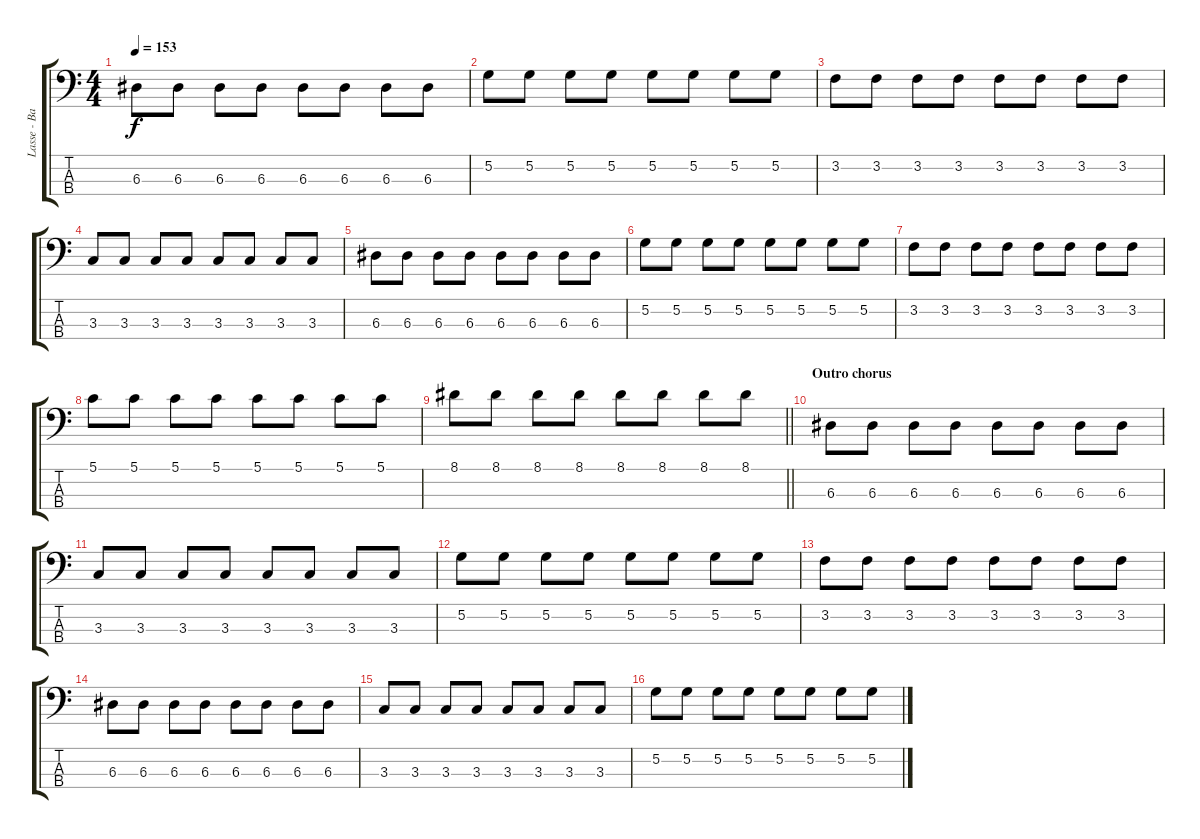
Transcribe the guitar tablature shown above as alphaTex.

\track ("Lasse - Bass" "Lasse - Ba") {instrument electricbasspick}
\staff {score tabs}
\tuning (G2 D2 A1 D1) {hide}
\ts (4 4)
\tempo 153
\clef f4
\ks c
6.3.8{dy f} 6.3.8 6.3.8 6.3.8 6.3.8 6.3.8 6.3.8 6.3.8 |
5.2.8 5.2.8 5.2.8 5.2.8 5.2.8 5.2.8 5.2.8 5.2.8 |
3.2.8 3.2.8 3.2.8 3.2.8 3.2.8 3.2.8 3.2.8 3.2.8 |
3.3.8 3.3.8 3.3.8 3.3.8 3.3.8 3.3.8 3.3.8 3.3.8 |
6.3.8 6.3.8 6.3.8 6.3.8 6.3.8 6.3.8 6.3.8 6.3.8 |
5.2.8 5.2.8 5.2.8 5.2.8 5.2.8 5.2.8 5.2.8 5.2.8 |
3.2.8 3.2.8 3.2.8 3.2.8 3.2.8 3.2.8 3.2.8 3.2.8 |
5.1.8 5.1.8 5.1.8 5.1.8 5.1.8 5.1.8 5.1.8 5.1.8 |
\barLineRight lightlight
8.1.8 8.1.8 8.1.8 8.1.8 8.1.8 8.1.8 8.1.8 8.1.8 |
\section ("" "Outro chorus")
6.3.8 6.3.8 6.3.8 6.3.8 6.3.8 6.3.8 6.3.8 6.3.8 |
3.3.8 3.3.8 3.3.8 3.3.8 3.3.8 3.3.8 3.3.8 3.3.8 |
5.2.8 5.2.8 5.2.8 5.2.8 5.2.8 5.2.8 5.2.8 5.2.8 |
3.2.8 3.2.8 3.2.8 3.2.8 3.2.8 3.2.8 3.2.8 3.2.8 |
6.3.8 6.3.8 6.3.8 6.3.8 6.3.8 6.3.8 6.3.8 6.3.8 |
3.3.8 3.3.8 3.3.8 3.3.8 3.3.8 3.3.8 3.3.8 3.3.8 |
5.2.8 5.2.8 5.2.8 5.2.8 5.2.8 5.2.8 5.2.8 5.2.8
